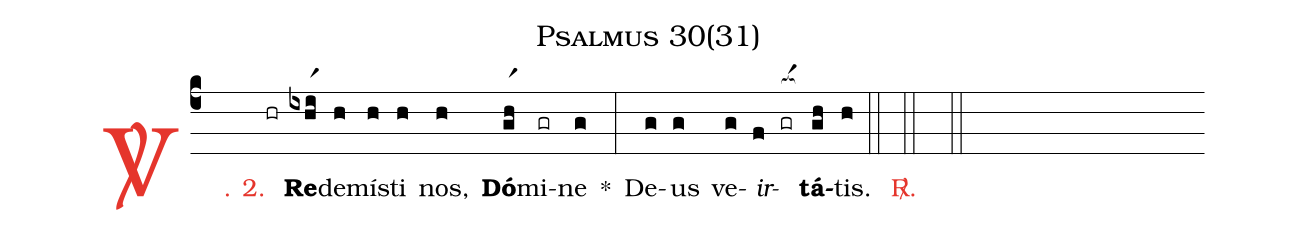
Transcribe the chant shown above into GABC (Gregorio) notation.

name: Psalmus 30(31);
%%
(c4)

<c><sp>V/</sp>. 2.</c>() (hr)<b>Re</b>(ixhr1i)de(h)mí(h)sti(h) nos,(h) <b>Dó</b>(gr1h)mi(gr)ne(g) *(:) De(g)us(g) ve(g)<i>ir</i>(f)<nlba>(gr[ocba:1{])<b>tá</b>(gh[ocba:0}])tis.</nlba>(h)

(::)

<c><sp>R/</sp>.</c>(::)
(::)
